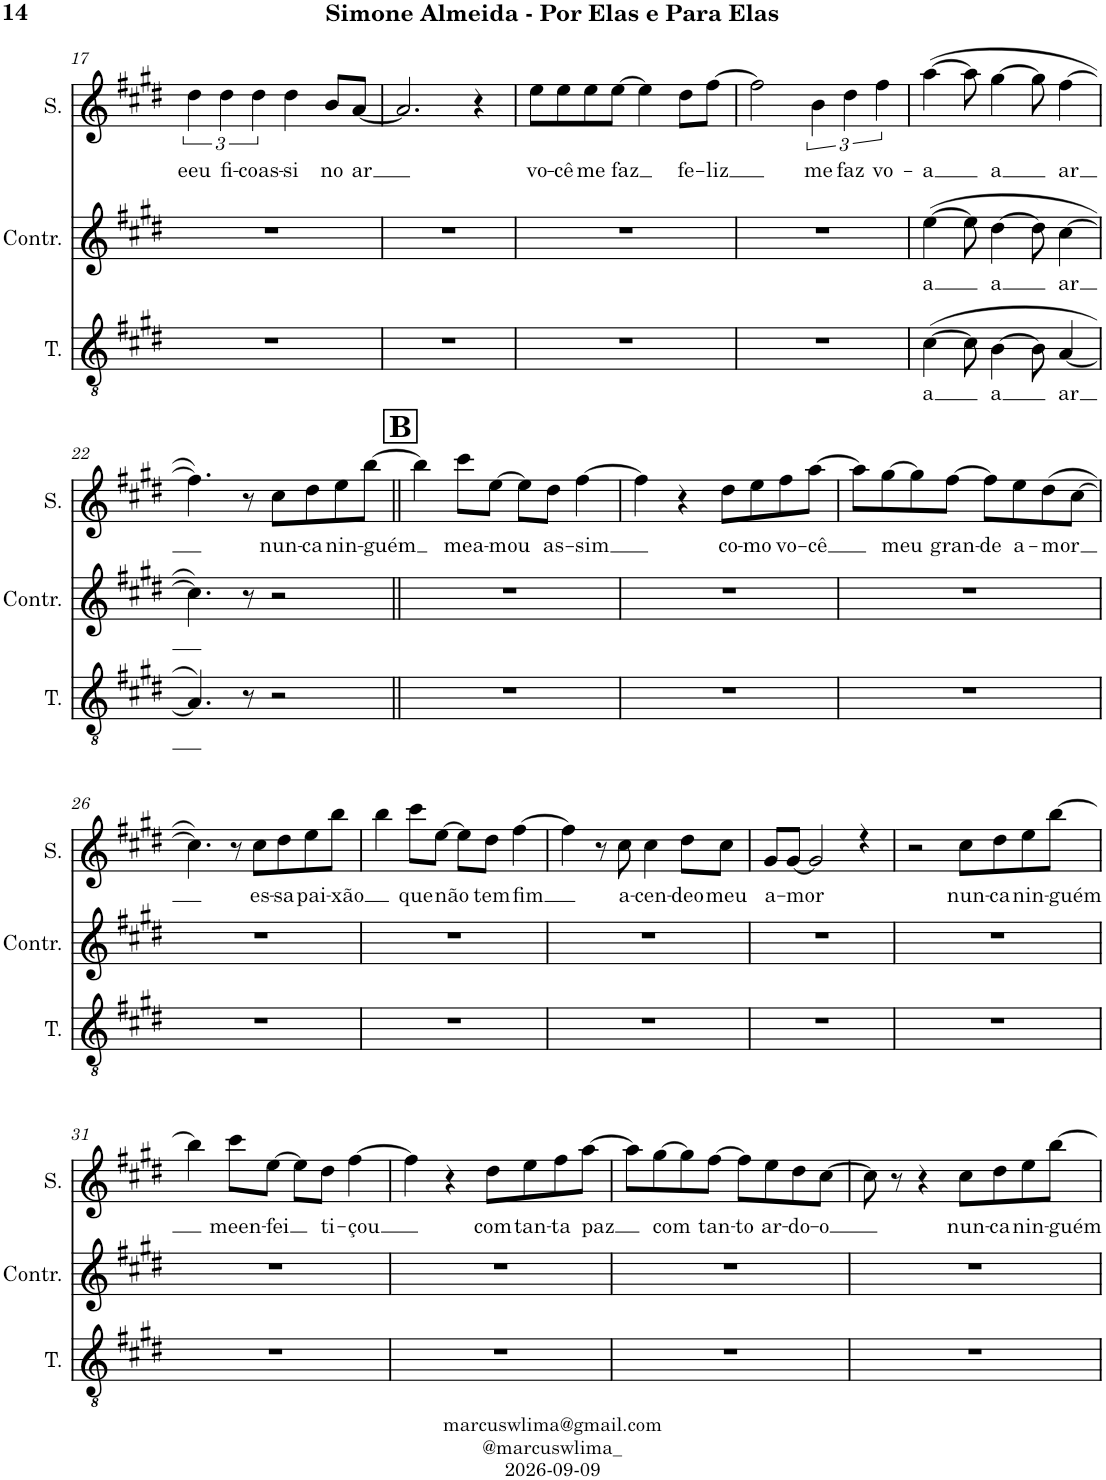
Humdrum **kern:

**kern	**text	**kern	**text	**kern	**text
*part3	*part3	*part2	*part2	*part1	*part1
*staff3	*staff3	*staff2	*staff2	*staff1	*staff1
*I"Tenor	*	*I"Contralto	*	*I"Soprano	*
*I'T.	*	*I'Contr.	*	*I'S.	*
!!LO:PB:g=z
*clefGv2	*	*clefG2	*	*clefG2	*
*k[f#c#g#d#]	*	*k[f#c#g#d#]	*	*k[f#c#g#d#]	*
*M4/4	*	*M4/4	*	*M4/4	*
=17	=17	=17	=17	=17	=17
!	!	!	!	!	!LO:LY:b
1r	.	1r	.	6dd#\	eeu
!	!	!	!	!	!LO:LY:b
.	.	.	.	6dd#\	fi-
!	!	!	!	!	!LO:LY:b
.	.	.	.	6dd#\	-coas-
!	!	!	!	!	!LO:LY:b
.	.	.	.	4dd#\	-si
!	!	!	!	!	!LO:LY:b
.	.	.	.	8b/L	no
!	!	!	!	!	!LO:LY:b
.	.	.	.	[8a/J	ar
=18	=18	=18	=18	=18	=18
1r	.	1r	.	2.a/]	.
.	.	.	.	4r	.
=19	=19	=19	=19	=19	=19
!	!	!	!	!	!LO:LY:b
1r	.	1r	.	8ee\L	vo-
!	!	!	!	!	!LO:LY:b
.	.	.	.	8ee\	-cê
!	!	!	!	!	!LO:LY:b
.	.	.	.	8ee\	me
!	!	!	!	!	!LO:LY:b
.	.	.	.	[8ee\J	faz
.	.	.	.	4ee\]	.
!	!	!	!	!	!LO:LY:b
.	.	.	.	8dd#\L	fe-
!	!	!	!	!	!LO:LY:b
.	.	.	.	[8ff#\J	-liz
=20	=20	=20	=20	=20	=20
1r	.	1r	.	2ff#\]	.
!	!	!	!	!	!LO:LY:b
.	.	.	.	6b\	me
!	!	!	!	!	!LO:LY:b
.	.	.	.	6dd#\	faz
!	!	!	!	!	!LO:LY:b
.	.	.	.	6ff#\	vo-
=21	=21	=21	=21	=21	=21
!	!LO:LY:b	!	!LO:LY:b	!	!LO:LY:b
([4c#\	-a	([4ee\	-a	([4aa\	-a
8c#\]	.	8ee\]	.	8aa\]	.
!	!LO:LY:b	!	!LO:LY:b	!	!LO:LY:b
[4B\	a	[4dd#\	a	[4gg#\	a
8B\]	.	8dd#\]	.	8gg#\]	.
!	!LO:LY:b	!	!LO:LY:b	!	!LO:LY:b
[4A/	ar	[4cc#\	ar	[4ff#\	ar
!!LO:LB:g=z
=22	=22	=22	=22	=22	=22
4.A/])	.	4.cc#\])	.	4.ff#\])	.
8r	.	8r	.	8r	.
!	!	!	!	!	!LO:LY:b
2r	.	2r	.	8cc#\L	nun-
!	!	!	!	!	!LO:LY:b
.	.	.	.	8dd#\	-ca
!	!	!	!	!	!LO:LY:b
.	.	.	.	8ee\	nin-
!	!	!	!	!	!LO:LY:b
.	.	.	.	[8bb\J	-guém
!!LO:REH:place=s1:a:B:cj:fs=14:t=B
=23||	=23||	=23||	=23||	=23||	=23||
1r	.	1r	.	4bb\]	.
!	!	!	!	!	!LO:LY:b
.	.	.	.	8ccc#\L	mea-
!	!	!	!	!	!LO:LY:b
.	.	.	.	[8ee\J	-mou
.	.	.	.	8ee\L]	.
!	!	!	!	!	!LO:LY:b
.	.	.	.	8dd#\J	as-
!	!	!	!	!	!LO:LY:b
.	.	.	.	[4ff#\	-sim
=24	=24	=24	=24	=24	=24
1r	.	1r	.	4ff#\]	.
.	.	.	.	4r	.
!	!	!	!	!	!LO:LY:b
.	.	.	.	8dd#\L	co-
!	!	!	!	!	!LO:LY:b
.	.	.	.	8ee\	-mo
!	!	!	!	!	!LO:LY:b
.	.	.	.	8ff#\	vo-
!	!	!	!	!	!LO:LY:b
.	.	.	.	[8aa\J	-cê
=25	=25	=25	=25	=25	=25
1r	.	1r	.	8aa\L]	.
!	!	!	!	!	!LO:LY:b
.	.	.	.	[8gg#\	meu
.	.	.	.	8gg#\]	.
!	!	!	!	!	!LO:LY:b
.	.	.	.	[8ff#\J	gran-
!	!	!	!	!	!LO:LY:b
.	.	.	.	8ff#\L]	-de
!	!	!	!	!	!LO:LY:b
.	.	.	.	8ee\	a-
!	!	!	!	!	!LO:LY:b
.	.	.	.	(8dd#\	-mor
.	.	.	.	[8cc#\J	.
!!LO:LB:g=z
=26	=26	=26	=26	=26	=26
1r	.	1r	.	4.cc#\])	.
.	.	.	.	8r	.
!	!	!	!	!	!LO:LY:b
.	.	.	.	8cc#\L	es-
!	!	!	!	!	!LO:LY:b
.	.	.	.	8dd#\	-sa
!	!	!	!	!	!LO:LY:b
.	.	.	.	8ee\	pai-
!	!	!	!	!	!LO:LY:b
.	.	.	.	8bb\J	-xão
=27	=27	=27	=27	=27	=27
1r	.	1r	.	4bb\	.
!	!	!	!	!	!LO:LY:b
.	.	.	.	8ccc#\L	que
!	!	!	!	!	!LO:LY:b
.	.	.	.	[8ee\J	não
.	.	.	.	8ee\L]	.
!	!	!	!	!	!LO:LY:b
.	.	.	.	8dd#\J	tem
!	!	!	!	!	!LO:LY:b
.	.	.	.	[4ff#\	fim
=28	=28	=28	=28	=28	=28
1r	.	1r	.	4ff#\]	.
.	.	.	.	8r	.
!	!	!	!	!	!LO:LY:b
.	.	.	.	8cc#\	a-
!	!	!	!	!	!LO:LY:b
.	.	.	.	4cc#\	-cen-
!	!	!	!	!	!LO:LY:b
.	.	.	.	8dd#\L	-deo
!	!	!	!	!	!LO:LY:b
.	.	.	.	8cc#\J	meu
=29	=29	=29	=29	=29	=29
!	!	!	!	!	!LO:LY:b
1r	.	1r	.	8g#/L	a-
!	!	!	!	!	!LO:LY:b
.	.	.	.	[8g#/J	-mor
.	.	.	.	2g#/]	.
.	.	.	.	4rdd	.
=30	=30	=30	=30	=30	=30
1r	.	1r	.	2r	.
!	!	!	!	!	!LO:LY:b
.	.	.	.	8cc#\L	nun-
!	!	!	!	!	!LO:LY:b
.	.	.	.	8dd#\	-ca
!	!	!	!	!	!LO:LY:b
.	.	.	.	8ee\	nin-
!	!	!	!	!	!LO:LY:b
.	.	.	.	[8bb\J	-guém
!!LO:LB:g=z
=31	=31	=31	=31	=31	=31
1r	.	1r	.	4bb\]	.
!	!	!	!	!	!LO:LY:b
.	.	.	.	8ccc#\L	meen-
!	!	!	!	!	!LO:LY:b
.	.	.	.	[8ee\J	-fei
.	.	.	.	8ee\L]	.
!	!	!	!	!	!LO:LY:b
.	.	.	.	8dd#\J	ti-
!	!	!	!	!	!LO:LY:b
.	.	.	.	[4ff#\	-çou
=32	=32	=32	=32	=32	=32
1r	.	1r	.	4ff#\]	.
.	.	.	.	4r	.
!	!	!	!	!	!LO:LY:b
.	.	.	.	8dd#\L	com
!	!	!	!	!	!LO:LY:b
.	.	.	.	8ee\	tan-
!	!	!	!	!	!LO:LY:b
.	.	.	.	8ff#\	-ta
!	!	!	!	!	!LO:LY:b
.	.	.	.	[8aa\J	paz
=33	=33	=33	=33	=33	=33
1r	.	1r	.	8aa\L]	.
!	!	!	!	!	!LO:LY:b
.	.	.	.	[8gg#\	com
.	.	.	.	8gg#\]	.
!	!	!	!	!	!LO:LY:b
.	.	.	.	[8ff#\J	tan-
!	!	!	!	!	!LO:LY:b
.	.	.	.	8ff#\L]	-to
!	!	!	!	!	!LO:LY:b
.	.	.	.	8ee\	ar-
!	!	!	!	!	!LO:LY:b
.	.	.	.	8dd#\	-do-
!	!	!	!	!	!LO:LY:b
.	.	.	.	[8cc#\J	-o
=34	=34	=34	=34	=34	=34
1r	.	1r	.	8cc#\]	.
.	.	.	.	8r	.
.	.	.	.	4r	.
!	!	!	!	!	!LO:LY:b
.	.	.	.	8cc#\L	nun-
!	!	!	!	!	!LO:LY:b
.	.	.	.	8dd#\	-ca
!	!	!	!	!	!LO:LY:b
.	.	.	.	8ee\	nin-
!	!	!	!	!	!LO:LY:b
.	.	.	.	[8bb\J	-guém
=	=	=	=	=	=
*-	*-	*-	*-	*-	*-
